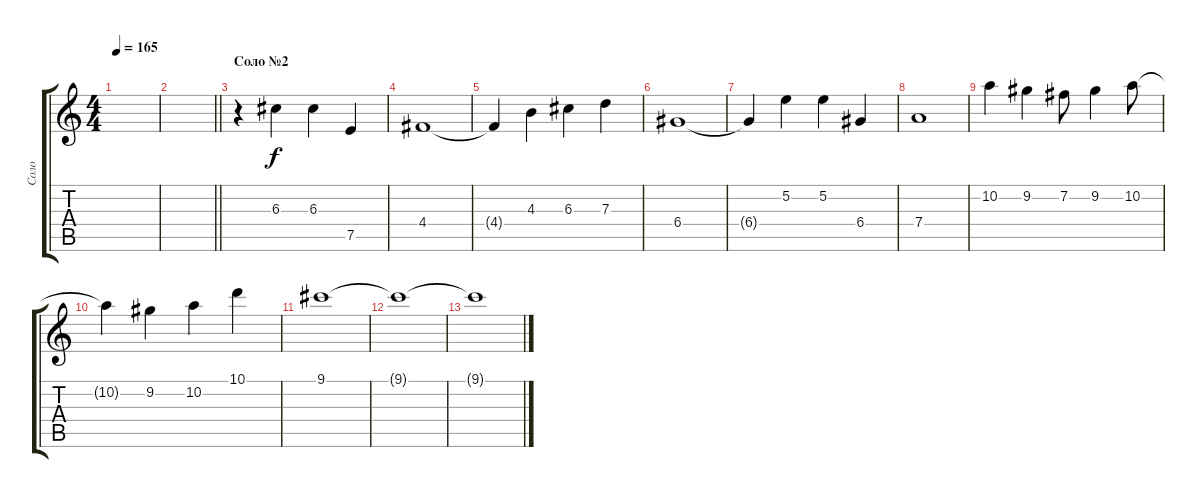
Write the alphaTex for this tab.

\track ("Соло" "Соло") {instrument overdrivenguitar}
\staff {score tabs}
\tuning (E4 B3 G3 D3 A2 E2) {hide}
\ts (4 4)
\tempo 165
\clef g2
\ks c
|
\barLineRight lightlight
|
\section ("" "Соло №2")
r.4 6.3.4{dy f} 6.3.4 7.5.4 |
4.4.1 |
4.4{t}.4 4.3.4 6.3.4 7.3.4 |
6.4.1 |
6.4{t}.4 5.2.4 5.2.4 6.4.4 |
7.4.1 |
10.2.4 9.2.4 7.2.8 9.2.4 10.2.8 |
10.2{t}.4 9.2.4 10.2.4 10.1.4 |
9.1.1 |
9.1{t}.1 |
9.1{t}.1
